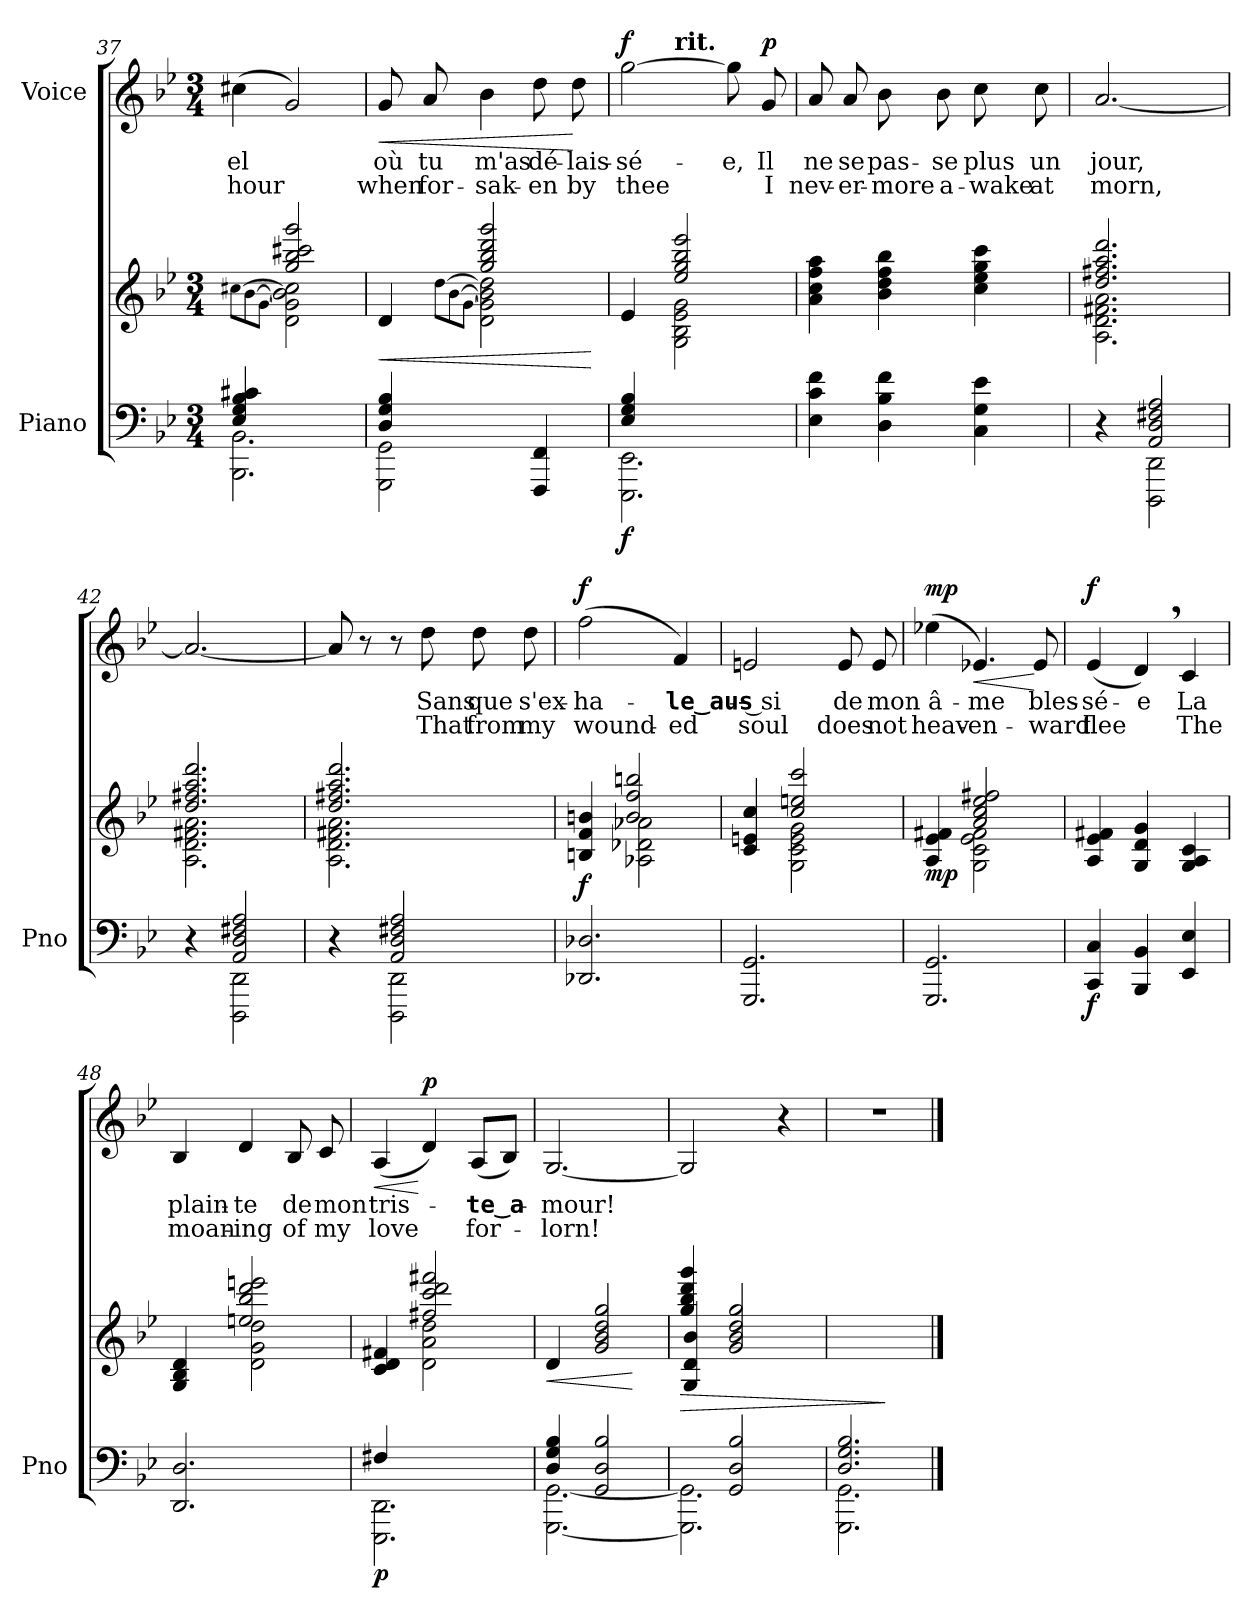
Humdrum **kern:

**kern	**kern	**dynam	**kern	**text	**text	**dynam
*part2	*part2	*part2	*part1	*part1	*part1	*part1
*staff3	*staff2	*staff2/3	*staff1	*staff1	*staff1	*staff1
*I"Piano	*	*	*I"Voice	*	*	*
*I'Pno	*	*	*	*	*	*
*clefF4	*clefG2	*	*clefG2	*	*	*
*k[b-e-]	*k[b-e-]	*	*k[b-e-]	*	*	*
*M3/4	*M3/4	*	*M3/4	*	*	*
=37	=37	=37	=37	=37	=37	=37
*^	*^	*	*	*	*	*
*	*^	*	*	*	*	*	*	*
4E-/ 4G/ 4B-/ 4c#X/	2.ryy	2.BBB-\ 2.BB-\	4ryy	4ryy	.	(4cc#X\	-el	hour	.
.	.	.	.	[8qcc#X\L	.	.	.	.	.
.	.	.	.	[8qb-\	.	.	.	.	.
.	.	.	.	[8qg\J	.	.	.	.	.
2ryy	.	.	2gg/ 2bb-/ 2ccc#X/ 2ggg/	2d\ 2g\] 2b-\] 2cc#\]	.	2g/)	.	.	.
*	*v	*v	*	*	*	*	*	*	*
=38	=38	=38	=38	=38	=38	=38	=38	=38
!	!	!	!	!LO:HP:b	!	!	!	!LO:HP:b
4D/ 4G/ 4B-/	2GGG\ 2GG\	4d/	4ryy	<	8g/	où	when	<
.	.	.	.	.	8a/	tu	for-	.
.	.	.	[8qdd\L	.	.	.	.	.
.	.	.	[8qb-\	.	.	.	.	.
.	.	.	[8qg\J	.	.	.	.	.
2ryy	.	2gg/ 2bb-/ 2ddd/ 2ggg/	2d\ 2g\] 2b-\] 2dd\]	.	4b-\	m'as	-sak-	.
.	4FFF/ 4FF/	.	.	.	8dd\	dé-	-en	.
.	.	.	.	.	8dd\	-lais-	by	[
*v	*v	*	*	*	*	*	*	*
*	*v	*v	*	*	*	*	*
.	.	[	.	.	.	.
=39	=39	=39	=39	=39	=39	=39
*^	*^	*	*	*	*	*
!	!	!	!	!LO:DY:b=2	!	!	!	!LO:DY:b
*	*	*	*	*	*^	*	*	*
4E-/ 4G/ 4B-/	2.EEE-\ 2.EE-\	4e-/	4ryy	f	[2gg\	4ryy	-sé-	thee	f
!	!	!	!	!	!	!LO:TX:a:B:t=rit.	!	!	!
2ryy	.	2ee-/ 2gg/ 2bb-/ 2eee-/	2G\ 2B-\ 2e-\ 2g\	.	.	2ryy	.	.	.
.	.	.	.	.	8gg\]	.	-e,	.	.
!	!	!	!	!	!	!	!	!	!LO:DY:b
.	.	.	.	.	8g/	.	Il	I	p
*v	*v	*	*	*	*	*	*	*	*
*	*v	*v	*	*	*	*	*	*
=40	=40	=40	=40	=40	=40	=40	=40
!	!	!	!LO:TX:a:B:t=a tempo	!	!	!	!
*	*	*	*v	*v	*	*	*
4E-\ 4c\ 4f\	4a\ 4cc\ 4ff\ 4aa\	.	8a/	ne	nev-	.
.	.	.	8a/	se	-er-	.
4D\ 4B-\ 4f\	4b-\ 4dd\ 4ff\ 4bb-\	.	8b-\	pas-	-more	.
.	.	.	8b-\	-se	a-	.
4C\ 4G\ 4e-\	4cc\ 4ee-\ 4gg\ 4ccc\	.	8cc\	plus	-wake	.
.	.	.	8cc\	un	at	.
=41	=41	=41	=41	=41	=41	=41
*^	*^	*	*	*	*	*
4r	4ryy	2.dd/ 2.ff#X/ 2.aa/ 2.ddd/	2.A\ 2.d\ 2.f#X\ 2.a\	.	[2.a/	jour,	morn,	.
2AA/ 2D/ 2F#X/ 2A/	2DDD\ 2DD\	.	.	.	.	.	.	.
=42	=42	=42	=42	=42	=42	=42	=42	=42
4r	4ryy	2.dd/ 2.ff#X/ 2.aa/ 2.ddd/	2.A\ 2.d\ 2.f#X\ 2.a\	.	2.a/_	.	.	.
2AA/ 2D/ 2F#X/ 2A/	2DDD\ 2DD\	.	.	.	.	.	.	.
=43	=43	=43	=43	=43	=43	=43	=43	=43
4r	4ryy	2.dd/ 2.ff#X/ 2.aa/ 2.ddd/	2.A\ 2.d\ 2.f#X\ 2.a\	.	8a/]	.	.	.
.	.	.	.	.	8r	.	.	.
2AA/ 2D/ 2F#X/ 2A/	2DDD\ 2DD\	.	.	.	8r	.	.	.
.	.	.	.	.	8dd\	Sans	That	.
.	.	.	.	.	8dd\	que	from	.
.	.	.	.	.	8dd\	s'ex-	my	.
*v	*v	*	*	*	*	*	*	*
=44	=44	=44	=44	=44	=44	=44	=44
!	!	!	!LO:DY:b	!	!	!	!LO:DY:b
2.DD-X/ 2.D-X/	4Bn/ 4f/ 4bn/	4ryy	f	(2ff\	-ha-	wound-	f
.	2b/ 2ff/ 2bbn/	2A-X\ 2d-X\ 2a-X\	.	.	.	.	.
.	.	.	.	4f/)	-le‿aus-	-ed	.
=45	=45	=45	=45	=45	=45	=45	=45
2.GGG/ 2.GG/	4c/ 4en/ 4cc/	4ryy	.	2en/	-- si	soul	.
.	2cc/ 2een/ 2ccc/	2G\ 2c\ 2e\ 2g\	.	.	.	.	.
.	.	.	.	8e/	de	does	.
.	.	.	.	8e/	mon	not	.
=46	=46	=46	=46	=46	=46	=46	=46
!	!	!	!LO:DY:b	!	!	!	!LO:DY:b
2.GGG/ 2.GG/	4A/ 4e-/ 4f#X/	4ryy	mp	(4ee-X\	â-	heav-	mp
!	!	!	!	!	!	!	!LO:HP:b
.	2a/ 2cc/ 2ee-/ 2ff#X/	2G\ 2c\ 2e-\ 2f#\	.	4.e-X/)	-me	-en-	<
.	.	.	.	8e-/	bles-	-ward	[
*	*v	*v	*	*	*	*	*
=47	=47	=47	=47	=47	=47	=47
!	!	!LO:DY:b=2	!	!	!	!LO:DY:b
4CC/ 4C/	4A/ 4e-/ 4f#X/	f	(4e-/	-sé-	flee	f
4BBB-/ 4BB-/	4G/ 4d/ 4g/	.	4d,/)	-e	.	.
4EE-/ 4E-/	4G/ 4A/ 4c/	.	4c/	La	The	.
=48	=48	=48	=48	=48	=48	=48
*	*^	*	*	*	*	*
2.DD/ 2.D/	4G/ 4B-/ 4d/	4ryy	.	4B-/	plain-	moan-	.
.	2een/ 2bb-/ 2ddd/ 2eeen/	2d\ 2g\ 2dd\	.	4d/	-te	-ing	.
.	.	.	.	8B-/	de	of	.
.	.	.	.	8c/	mon	my	.
=49	=49	=49	=49	=49	=49	=49	=49
*^	*	*	*	*	*	*	*
!	!	!	!	!LO:DY:b=2	!	!	!	!LO:HP:b
4F#X/	2.EEE-\ 2.DD\	4c/ 4d/ 4f#X/	4ryy	p	(4A/	tris-	love	<
!	!	!	!	!	!	!	!	!LO:DY:n=1:b
2ryy	.	2ff#X/ 2ccc/ 2ddd/ 2fff#X/	2d\ 2a\ 2dd\	.	4d/)	.	.	[ p
.	.	.	.	.	(8A/L	-te‿a-	for-	.
.	.	.	.	.	8B-/J)	.	.	.
*	*	*v	*v	*	*	*	*	*
=50	=50	=50	=50	=50	=50	=50	=50
!	!	!	!LO:HP:b	!	!	!	!
4D/ 4G/ 4B-/	[2.GGG\ [2.GG\	4d/	<	[2.G/	-mour!	-lorn!	.
2GG/ 2D/ 2B-/	.	2g/ 2b-/ 2dd/ 2gg/	.	.	.	.	.
*v	*v	*	*	*	*	*	*
.	.	[	.	.	.	.
=51	=51	=51	=51	=51	=51	=51
*^	*^	*	*	*	*	*
!	!	!	!	!LO:HP:b	!	!	!	!
4ryy	2.GGG\] 2.GG\]	4gg/ 4bb-/ 4ddd/ 4ggg/	4G/ 4d/ 4b-/	>	2G/]	.	.	.
2GG/ 2D/ 2B-/	.	2g/ 2b-/ 2dd/ 2gg/	2ryy	.	.	.	.	.
.	.	.	.	.	4r	.	.	.
*	*	*v	*v	*	*	*	*	*
=52	=52	=52	=52	=52	=52	=52	=52
2.D/ 2.G/ 2.B-/	2.GGG\ 2.GG\	2.ryy	.	2.r	.	.	.
*v	*v	*	*	*	*	*	*
.	.	]	.	.	.	.
==	==	==	==	==	==	==
*-	*-	*-	*-	*-	*-	*-
